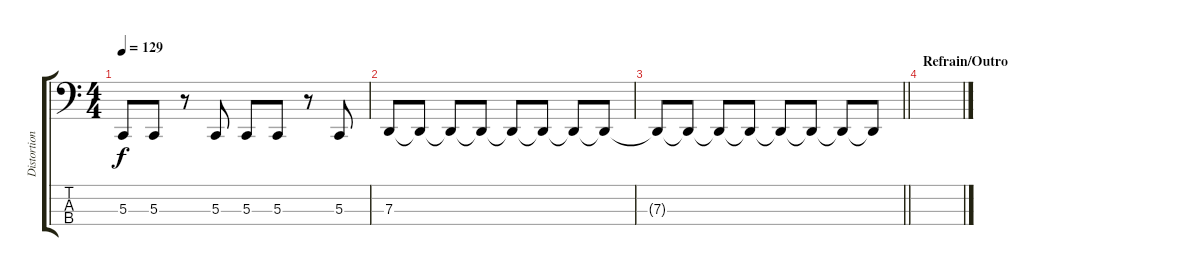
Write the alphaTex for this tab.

\track ("Distortion Bass" "Distortion") {instrument altosax}
\staff {score tabs}
\tuning (F2 C2 G1 D1) {hide}
\ts (4 4)
\tempo 129
\clef f4
\ks c
5.3.8{dy f} 5.3.8 r.8 5.3.8 5.3.8 5.3.8 r.8 5.3.8 |
7.3.8 7.3{t}.8 7.3{t}.8 7.3{t}.8 7.3{t}.8 7.3{t}.8 7.3{t}.8 7.3{t}.8 |
\barLineRight lightlight
7.3{t}.8 7.3{t}.8 7.3{t}.8 7.3{t}.8 7.3{t}.8 7.3{t}.8 7.3{t}.8 7.3{t}.8 |
\section ("" "Refrain/Outro")
